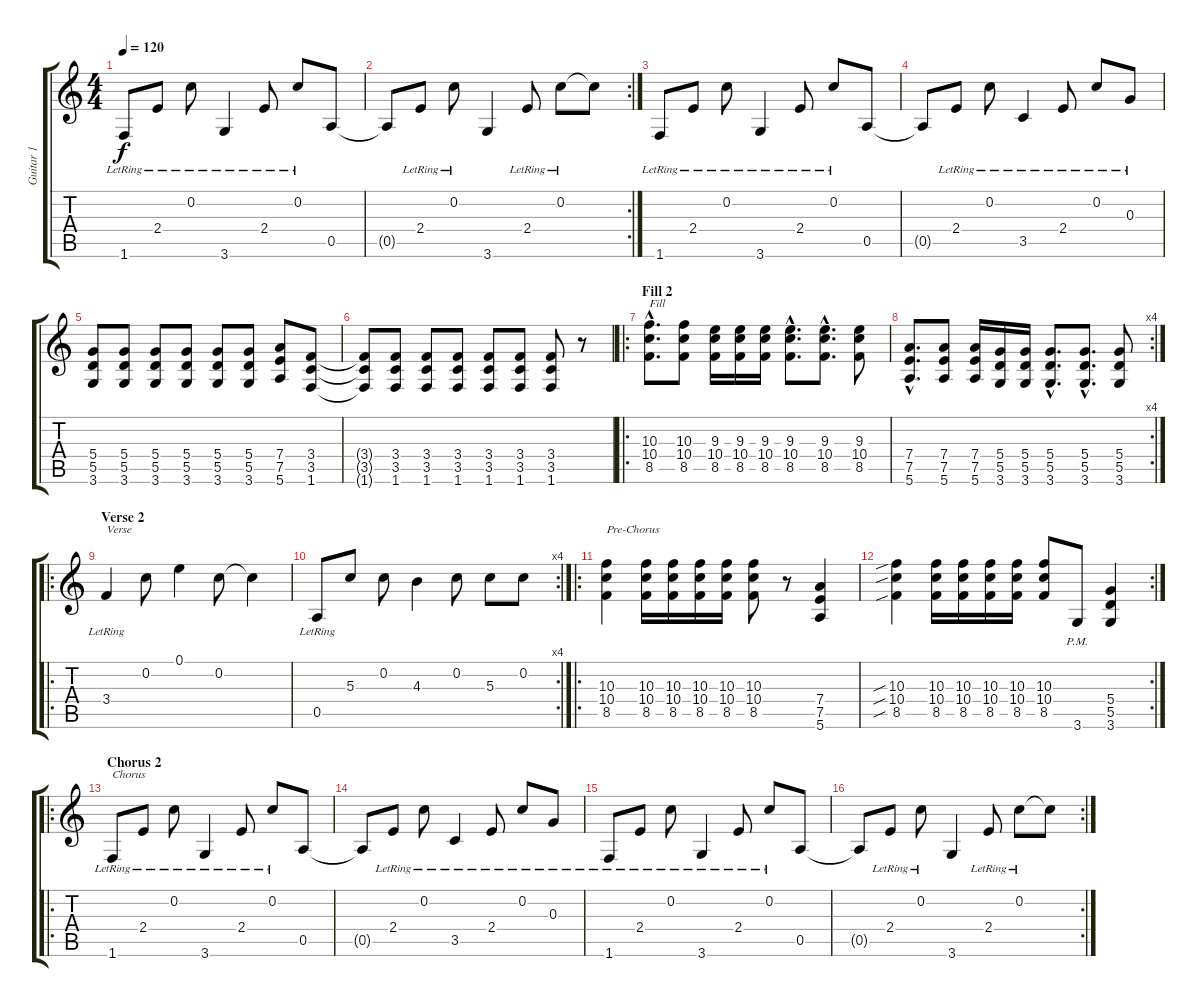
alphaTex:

\track ("Guitar 1" "Guitar 1") {instrument overdrivenguitar}
\staff {score tabs}
\tuning (E4 C4 G3 D3 A2 E2) {hide}
\ts (4 4)
\tempo 120
\clef g2
\ks c
1.6{lr}.8{dy f} 2.4{lr}.8 0.2{lr}.8 3.6{lr}.4 2.4{lr}.8 0.2{lr}.8 0.5.8 |
\rc 2
0.5{t}.8 2.4{lr}.8 0.2{lr}.8 3.6.4 2.4{lr}.8 0.2{lr}.8 0.2{t}.8 |
1.6{lr}.8 2.4{lr}.8 0.2{lr}.8 3.6{lr}.4 2.4{lr}.8 0.2{lr}.8 0.5.8 |
0.5{t}.8 2.4{lr}.8 0.2{lr}.8 3.5{lr}.4 2.4{lr}.8 0.2{lr}.8 0.3{lr}.8 |
(5.4 5.5 3.6).8{instrument overdrivenguitar} (5.4 5.5 3.6).8 (5.4 5.5 3.6).8 (5.4 5.5 3.6).8 (5.4 5.5 3.6).8 (5.4 5.5 3.6).8 (7.4 7.5 5.6).8 (3.4 3.5 1.6).8 |
(3.4{t} 3.5{t} 1.6{t}).8 (3.4 3.5 1.6).8 (3.4 3.5 1.6).8 (3.4 3.5 1.6).8 (3.4 3.5 1.6).8 (3.4 3.5 1.6).8 (3.4 3.5 1.6).8 r.8 |
\ro
\section ("" "Fill 2")
(10.3{hac} 10.4{hac} 8.5{hac}).8{d txt "Fill" instrument overdrivenguitar} (10.3 10.4 8.5).8 (9.3 10.4 8.5).16 (9.3 10.4 8.5).16 (9.3 10.4 8.5).16 (9.3{hac} 10.4{hac} 8.5{hac}).8{d} (9.3{hac} 10.4{hac} 8.5{hac}).8{d} (9.3 10.4 8.5).8 |
\rc 4
(7.4{hac} 7.5{hac} 5.6{hac}).8{d} (7.4 7.5 5.6).8 (7.4 7.5 5.6).16 (5.4 5.5 3.6).16 (5.4 5.5 3.6).16 (5.4{hac} 5.5{hac} 3.6{hac}).8{d} (5.4{hac} 5.5{hac} 3.6{hac}).8{d} (5.4 5.5 3.6).8 |
\ro
\section ("" "Verse 2")
3.4{lr}.4{txt "Verse" instrument electricguitarclean} 0.2.8 0.1.4 0.2.8 0.2{t}.4 |
\rc 4
0.5{lr}.8 5.3.8 0.2.8 4.3.4 0.2.8 5.3.8 0.2.8 |
\ro
(10.3 10.4 8.5).4{txt "Pre-Chorus" instrument overdrivenguitar} (10.3 10.4 8.5).16 (10.3 10.4 8.5).16 (10.3 10.4 8.5).16 (10.3 10.4 8.5).16 (10.3 10.4 8.5).8 r.8 (7.4 7.5 5.6).4 |
\rc 2
(10.3{sib} 10.4{sib} 8.5{sib}).4 (10.3 10.4 8.5).16 (10.3 10.4 8.5).16 (10.3 10.4 8.5).16 (10.3 10.4 8.5).16 (10.3 10.4 8.5).8 3.6{pm}.8 (5.4 5.5 3.6).4 |
\ro
\section ("" "Chorus 2")
1.6{lr}.8{txt "Chorus" instrument electricguitarclean} 2.4{lr}.8 0.2{lr}.8 3.6{lr}.4 2.4{lr}.8 0.2{lr}.8 0.5.8 |
0.5{t}.8 2.4{lr}.8 0.2{lr}.8 3.5{lr}.4 2.4{lr}.8 0.2{lr}.8 0.3{lr}.8 |
1.6{lr}.8 2.4{lr}.8 0.2{lr}.8 3.6{lr}.4 2.4{lr}.8 0.2{lr}.8 0.5.8 |
\rc 2
0.5{t}.8 2.4{lr}.8 0.2{lr}.8 3.6.4 2.4{lr}.8 0.2{lr}.8 0.2{t}.8
